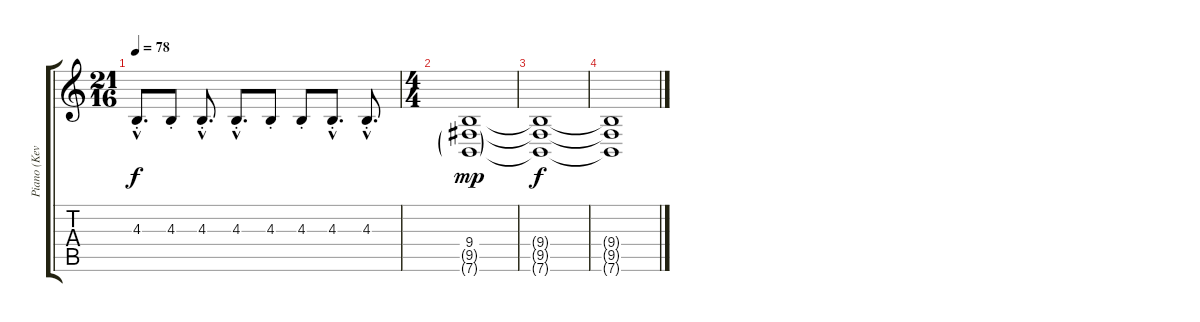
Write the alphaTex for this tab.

\track ("Piano (Kevin Moore)" "Piano (Kev") {instrument acousticgrandpiano}
\staff {score tabs}
\tuning (E4 B3 G3 D3 A2 E2) {hide}
\ts (21 16)
\tempo 78
\clef g2
\ks c
4.3{hac st}.8{d dy f} 4.3{st}.8 4.3{hac st}.8{d} 4.3{hac st}.8{d} 4.3{st}.8 4.3{st}.8 4.3{hac st}.8{d} 4.3{hac st}.8{d} |
\ts (4 4)
(9.4 9.5{g} 7.6{g}).1{dy mp} |
(9.4{t} 9.5{t} 7.6{t}).1{dy f} |
(9.4{t} 9.5{t} 7.6{t}).1
